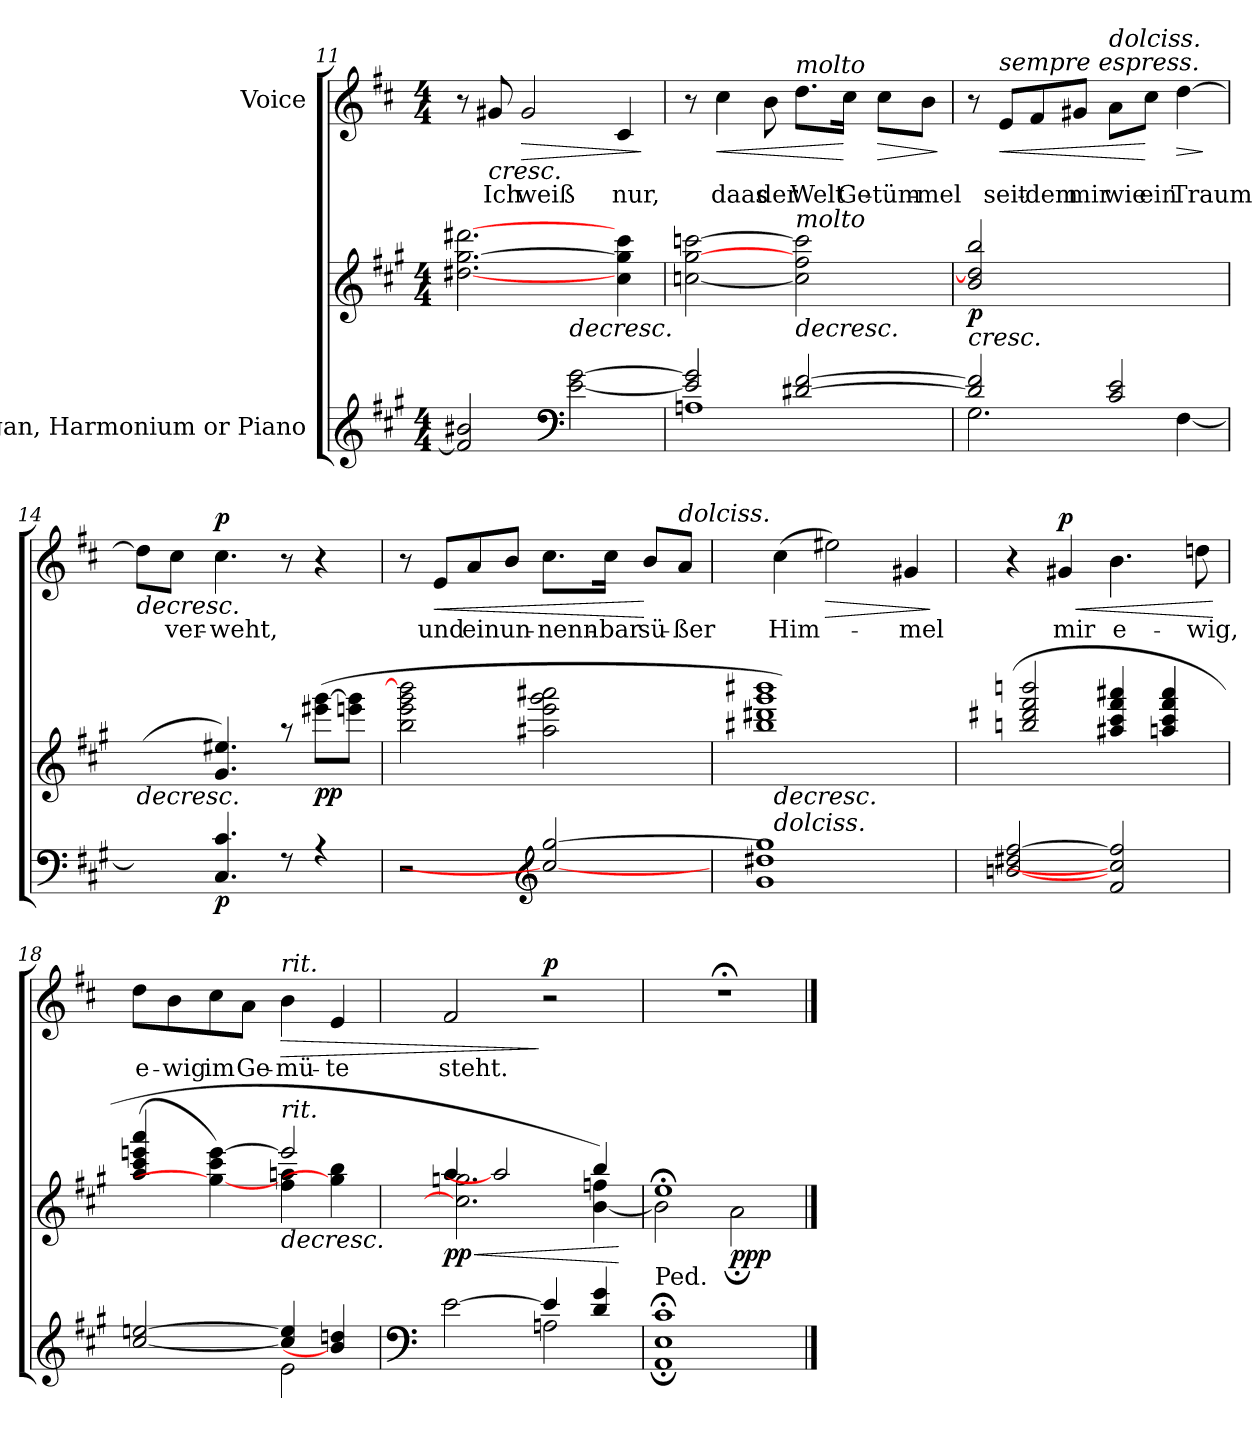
**kern	**kern	**dynam	**kern	**text	**dynam
*part2	*part2	*part2	*part1	*part1	*part1
*staff3	*staff2	*staff2/3	*staff1	*staff1	*staff1
*I"Organ, Harmonium or Piano	*	*	*I"Voice	*	*
*clefG2	*clefG2	*	*clefG2	*	*
*ITrd4c7	*ITrd4c7	*	*	*	*
*k[f#c#]	*k[f#c#]	*	*k[f#c#]	*	*
*D:	*D:	*	*D:	*	*
*M4/4	*M4/4	*	*M4/4	*	*
=11	=11	=11	=11	=11	=11
*^	*^	*	*	*	*
2B/yy] 2e#X/yy	2B/] 2e#/	[2.g#X\ [2.cc#\ [2.gg#X\	2ryy	.	8r	.	.
!	!	!	!	!	!	!LO:LY:b	!LO:HP:b
.	.	.	.	.	8g#X/	Ich	<
!	!	!	!	!	!	!LO:LY:b	!LO:HP:b
.	.	.	.	.	2g#/	weiß	>
*clefF4	*	*	*	*	*	*	*
!	!	!	!	!LO:HP:b	!	!	!
[2A\ [2c#\	2ryy	.	2ryy	>	.	.	.
!	!	!	!	!	!	!LO:LY:b	!
.	.	4f#\ 4cc#\] 4ff#\	.	.	4c#/	nur,	[
*v	*v	*	*	*	*	*	*
*	*v	*v	*	*	*	*
.	.	.	.	.	]
!!LO:LB:g=z
=12	=12	=12	=12	=12	=12
*^	*	*	*	*	*
2A/] 2c#/]	1Dni	[2fn\ [2cc#\ [2ffn\	.	8r	.	.
!	!	!	!	!	!LO:LY:b	!LO:HP:b
.	.	.	.	4cc#\	daas	<
!	!	!	!	!	!LO:LY:b	!
.	.	.	.	8b\	der	.
!	!	!	!	!LO:TX:a:i:t=molto	!	!
!	!	!LO:TX:a:i:t=molto	!	!	!	!
!	!	!	!LO:HP:b	!	!LO:LY:b	!
[2G#X/ [2B/	.	2f\] 2b\ 2ff\]	>	8.dd\L	Welt	.
!	!	!	!	!	!LO:LY:b	!
.	.	.	.	16cc#\Jk	Ge-	[
!	!	!	!	!	!LO:LY:b	!LO:HP:b
.	.	.	.	8cc#\L	-tüm-	>
!	!	!	!	!	!LO:LY:b	!
.	.	.	.	8b\J	-mel	.
*v	*v	*	*	*	*	*
.	.	.	.	.	]
=13	=13	=13	=13	=13	=13
*^	*	*	*	*	*
!	!	!	!LO:HP:b	!	!	!
!	!	!	!LO:DY:n=1:b	!	!	!
2G#/] 2B/]	2.C#i\	2e/ 2g#/] 2ee/	< p	8r	.	.
!	!	!	!	!LO:TX:a:i:t=sempre espress.	!	!
!	!	!	!	!	!LO:LY:b	!LO:HP:b
.	.	.	.	8e/L	seit-	<
!	!	!	!	!	!LO:LY:b	!
.	.	.	.	8f#/	-dem	.
!	!	!	!	!	!LO:LY:b	!
.	.	.	.	8g#X/J	mir	.
!	!	!	!	!LO:TX:a:i:t=dolciss.	!	!
!	!	!	!	!	!LO:LY:b	!
2F#i/ 2A/	.	[2dni/yy [2f#i/yy [2ddni/yy	]	8a\L	wie	.
!	!	!	!	!	!LO:LY:b	!
.	.	.	.	8cc#\J	ein	[
!	!	!	!	!	!LO:LY:b	!LO:HP:b
.	[4BB\	.	.	[4dd\	Traum	>
*v	*v	*	*	*	*	*
.	.	]	.	.	]
!!LO:LB:g=z
=14	=14	=14	=14	=14	=14
*^	*	*	*	*	*
!	!	!	!LO:HP:b	!	!	!LO:HP:b
*	*	*^	*	*	*	*
4BB/yy] 4E#X/yy	1ryy	(>4d/yy] 4g#X/yy	1ryy	>	8dd\L]	.	>
!	!	!	!	!	!	!LO:LY:b	!
.	.	.	.	.	8cc#\J	ver-	.
!	!	!	!	!LO:DY:b=2	!	!LO:LY:b	!LO:DY:b
4.FF#/ 4.F#/	.	4.c#/ 4.a#X/)	.	p	4.cc#\	-weht,	p
8r	.	8r	.	.	8r	.	]
!	!	!	!	!LO:DY:n=1:b	!	!	!
4r	.	(>8aa#X\ [8ccc#\L	.	[ pp	4r	.	.
.	.	8aan\ 8ccc#\]J	.	.	.	.	.
=15	=15	=15	=15	=15	=15	=15	=15
!	!	!	!	!LO:HP:b	!	!	!
2r	2ryy	2ee\ 2aa\ 2ccc#\ 2eee\]	1ryy	<	8r	.	.
!	!	!	!	!	!	!LO:LY:b	!LO:HP:b
.	.	.	.	.	8e/L	und	<
!	!	!	!	!	!	!LO:LY:b	!
.	.	.	.	.	8a/	ein	.
!	!	!	!	!	!	!LO:LY:b	!
.	.	.	.	.	8b/J	un-	.
*clefG2	*	*	*	*	*	*	*
!	!	!	!	!	!	!LO:LY:b	!
2f#/_ [2cc#/	2ryy	2dd#X\ 2aa\ 2ccc#\ 2ddd#X\	.	.	8.cc#\L	-nenn-	.
!	!	!	!	!	!	!LO:LY:b	!
.	.	.	.	.	16cc#\Jk	-bar	.
!	!	!	!	!	!	!LO:LY:b	!
.	.	.	.	.	8b/L	sü-	[
!	!	!	!	!	!LO:TX:a:i:t=dolciss.	!	!
!	!	!	!	!	!	!LO:LY:b	!
.	.	.	.	.	8a/J	-ßer	.
*v	*v	*	*	*	*	*	*
*	*v	*v	*	*	*	*
.	.	]	.	.	.
=16	=16	=16	=16	=16	=16
*^	*	*	*	*	*
!LO:TX:a:i:t=dolciss.	!	!	!	!	!	!
!	!	!	!LO:HP:b	!	!LO:LY:b	!
*	*	*^	*	*	*	*
1c#yy 1g#Xyy 1cc#yy]	1c# 1g# 1cc#	1ee#Xyy 1gg#yy] 1ccc#yy 1eee#Xyy)	1ee# 1gg#X 1ccc# 1eee#	>	(>4cc#\	Him-	.
!	!	!	!	!	!	!	!LO:HP:b
.	.	.	.	.	2ee#X\)	.	>
!	!	!	!	!	!	!LO:LY:b	!
.	.	.	.	.	4g#X/	-mel	.
*v	*v	*	*	*	*	*	*
*	*v	*v	*	*	*	*
.	.	.	.	.	]
!!LO:PB:g=z
=17	=17	=17	=17	=17	=17
*^	*^	*	*	*	*
*	*	*	*^	*	*	*	*
[2eni/ 2g#X/ [2b/	2ryy	(>2eeni/yy 2gg#X/yy 2ccc#/yy 2eeeni/yy	2ryy	2eeni/ 2gg#/ 2bb/ 2eeeni/	.	4r	.	.
!	!	!	!	!	!	!	!LO:LY:b	!LO:HP:b
!	!	!	!	!	!	!	!	!LO:DY:n=1:b
.	.	.	.	.	.	4g#X/	mir	< p
!	!	!	!	!	!	!	!LO:LY:b	!
2B/ 2f#/] 2b/]	2ryy	[4dd#X\yy [4ff#\yy [4bb\yy 4ddd#X\yy	2ryy	4dd#/ 4ff#/ 4bb/ 4ddd#/	.	4.b\	e-	.
.	.	4ddni\yy] 4ff#\yy] 4bb\yy] 4dddni\yy	.	4dd/ 4ff#/ 4bb/ 4ddd/	.	.	.	.
!	!	!	!	!	!	!	!LO:LY:b	!
.	.	.	.	.	.	8ddni\	-wig,	.
*v	*v	*	*	*	*	*	*	*
*	*v	*v	*v	*	*	*	*
.	.	[	.	.	[
=18	=18	=18	=18	=18	=18
*^	*^	*	*	*	*
*	*	*	*^	*	*	*	*
!	!	!	!	!	!	!	!LO:LY:b	!
[2f#/ [2ani/	2ryy	(<4dd\yy 4ff#\yy 4aani\yy 4ddd\yy	2ryy	4dd/ 4ff#/ 4aani/ 4ddd/	.	8dd\L	e-	.
!	!	!	!	!	!	!	!LO:LY:b	!
.	.	.	.	.	.	8b\	-wig	.
!	!	!	!	!	!	!	!LO:LY:b	!
.	.	4cc#\_ 4ff#\ [4aa\)	.	2.ryy	.	8cc#\	im	.
!	!	!	!	!	!	!	!LO:LY:b	!
.	.	.	.	.	.	8a\J	Ge-	.
!	!	!	!	!	!	!LO:TX:a:i:t=rit.	!	!
!	!	!LO:TX:a:i:t=rit.	!	!	!	!	!	!
!	!	!	!	!	!LO:HP:b	!	!LO:LY:b	!LO:HP:b
4f#/] 4a/]	2A\	2aa/]	4b\ 4ddni\	.	>	4b\	-mü-	>
!	!	!	!	!	!	!	!LO:LY:b	!
4e/] 4gni/	.	.	4cc#\] 4ee\	.	.	4e/	-te	.
*	*	*v	*v	*v	*	*	*	*
=19	=19	=19	=19	=19	=19	=19
*clefF4	*	*	*	*	*	*
*	*	*^	*	*	*	*
!	!	!	!	!LO:HP:b	!	!LO:LY:b	!
!	!	!	!	!LO:DY:n=1:b	!	!	!
[2A\	2ryy	4dd/	2.f#\] 2.ccn\	< pp	2f#/	steht.	.
.	.	2dd#/]	.	.	.	.	.
!	!	!	!	!	!	!	!LO:DY:n=1:b
4A/]	2Dni\	.	.	.	2r	.	] p
4G/ 4c#i/	.	4ee/)	[4e\ 4b-X\	]	.	.	.
*v	*v	*	*	*	*	*	*
*	*v	*v	*	*	*	*
.	.	[	.	.	.
=20	=20	=20	=20	=20	=20
*^	*^	*	*	*	*
!LO:TX:a:t=Ped.	!	!	!	!	!	!	!
1AA;< 1F#;<	1DD;	1a;<	2e\]	.	1r;<	.	.
!	!	!	!	!LO:DY:n=1:b	!	!	!
.	.	.	2d;\	] ppp	.	.	.
*v	*v	*	*	*	*	*	*
*	*v	*v	*	*	*	*
==	==	==	==	==	==
*-	*-	*-	*-	*-	*-
